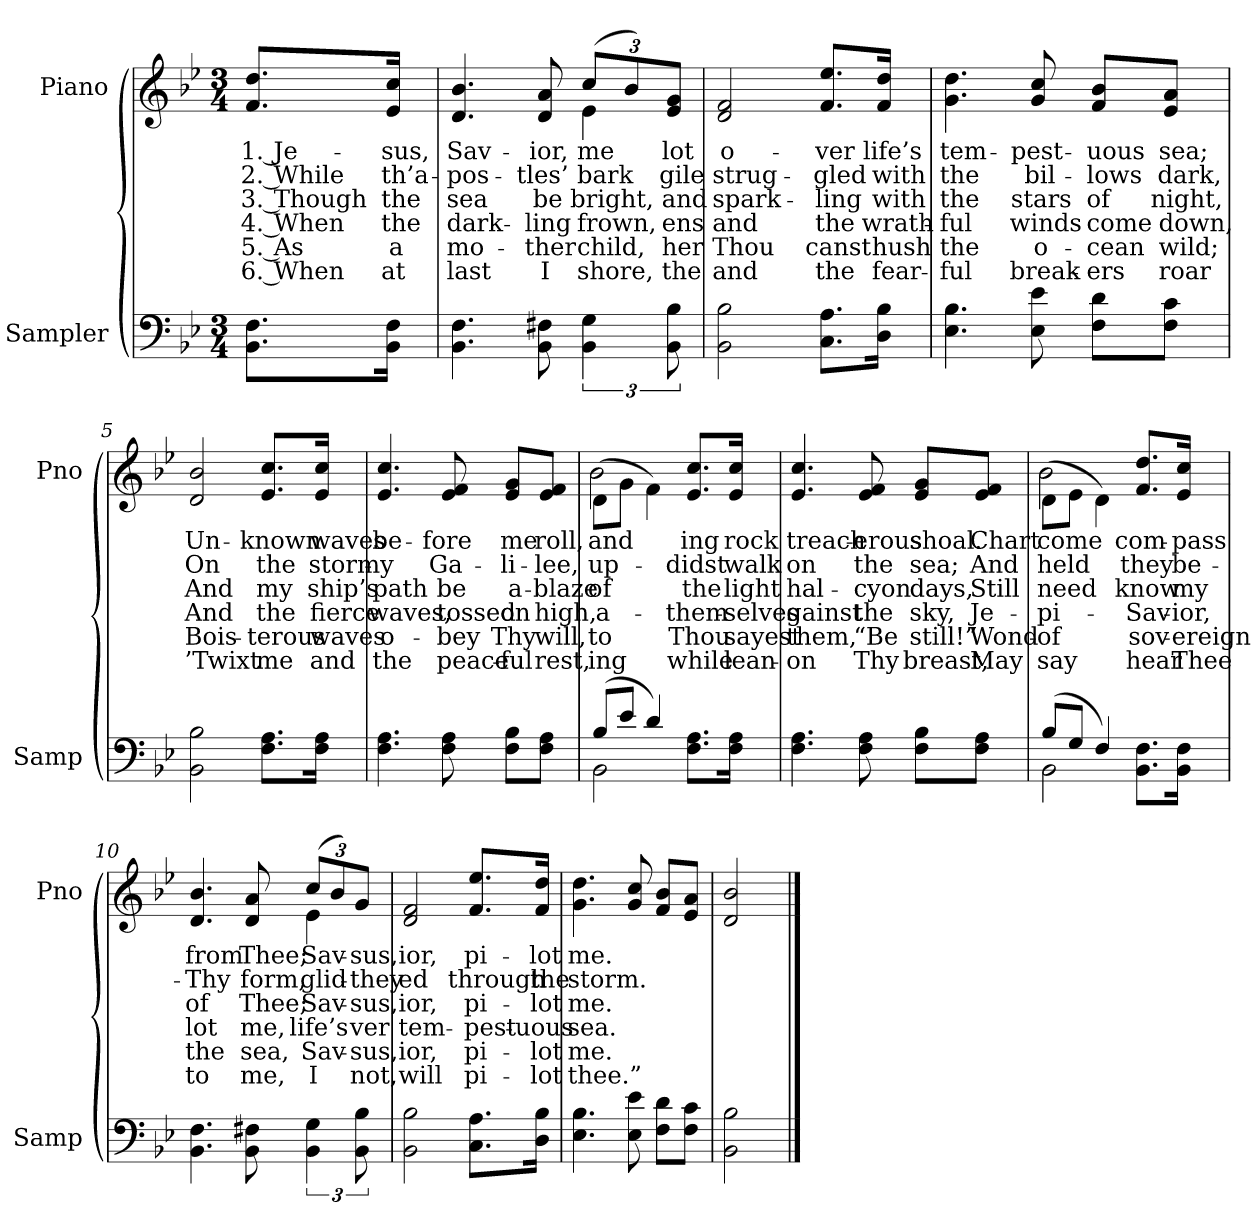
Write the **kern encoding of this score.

**kern	**kern	**text	**text	**text	**text	**text	**text
*part2	*part1	*part1	*part1	*part1	*part1	*part1	*part1
*staff2	*staff1	*staff1	*staff1	*staff1	*staff1	*staff1	*staff1
*I"Sampler	*I"Piano	*	*	*	*	*	*
*I'Samp	*I'Pno	*	*	*	*	*	*
*clefF4	*clefG2	*	*	*	*	*	*
*k[b-e-]	*k[b-e-]	*	*	*	*	*	*
*B-:	*B-:	*	*	*	*	*	*
*M3/4	*M3/4	*	*	*	*	*	*
=1	=1	=1	=1	=1	=1	=1	=1
8.BB-\ 8.F\L	8.f/ 8.dd/L	1. Je-	2. While	3. Though	4. When	5. As	6. When
16BB-\ 16F\Jk	16e-/ 16cc/Jk	-sus,	th’a-	the	the	a	at
=2	=2	=2	=2	=2	=2	=2	=2
*	*^	*	*	*	*	*	*
4.BB-\ 4.F\	4.d 4.b-	2ryy	Sav-	-pos-	sea	dark-	mo-	last
8BB-\ 8F#X\	8d 8a	.	-ior,	-tles’	be	-ling	-ther	I
6BB-\ 6G\	(12cc/L	4e-	me	bark	bright,	frown,	child,	shore,
.	12b-/)	.	.	.	.	.	.	.
12BB-\ 12B-\	12e-/ 12g/J	.	-lot	-gile	and	-ens	her	the
*	*v	*v	*	*	*	*	*	*
=3	=3	=3	=3	=3	=3	=3	=3
2BB-\ 2B-\	2d/ 2f/	o-	strug-	spark-	and	Thou	and
8.C\ 8.A\L	8.f/ 8.ee-/L	-ver	-gled	-ling	the	canst	the
16D\ 16B-\Jk	16f/ 16dd/Jk	life’s	with	with	wrath-	hush	fear-
=4	=4	=4	=4	=4	=4	=4	=4
4.E-\ 4.B-\	4.g\ 4.dd\	tem-	the	the	-ful	the	-ful
8E-\ 8e-\	8g/ 8cc/	-pest-	bil-	stars	winds	o-	break-
8F\ 8d\L	8f/ 8b-/L	-uous	-lows	of	come	-cean	-ers
8F\ 8c\J	8e-/ 8a/J	sea;	dark,	night,	down,	wild;	roar
=5	=5	=5	=5	=5	=5	=5	=5
2BB-\ 2B-\	2d/ 2b-/	Un-	On	And	And	Bois-	’Twixt
8.F\ 8.A\L	8.e-/ 8.cc/L	-known	the	my	the	-terous	me
16F\ 16A\Jk	16e-/ 16cc/Jk	waves	storm-	ship’s	fierce	waves	and
=6	=6	=6	=6	=6	=6	=6	=6
4.F\ 4.A\	4.e-/ 4.cc/	be-	-y	path	waves,	o-	the
8F\ 8A\	8e-/ 8f/	-fore	Ga-	be	tossed	-bey	peace-
8F\ 8B-\L	8e-/ 8g/L	me	-li-	a-	on	Thy	-ful
8F\ 8A\J	8e-/ 8f/J	roll,	-lee,	-blaze	high,	will,	rest,
=7	=7	=7	=7	=7	=7	=7	=7
*^	*^	*	*	*	*	*	*
(8B-/L	2BB-	(8d\L	2b-	and	up-	of	a-	to	-ing
8e-/J	.	8g\J	.	.	.	.	.	.	.
4d/)	.	4f\)	.	.	.	.	.	.	.
8.F\ 8.A\L	4ryy	8.e-/ 8.cc/L	4ryy	-ing	didst	the	them-	Thou	while
16F\ 16A\Jk	.	16e-/ 16cc/Jk	.	rock	walk	light	-selves	sayest	lean-
*v	*v	*	*	*	*	*	*	*	*
*	*v	*v	*	*	*	*	*	*
=8	=8	=8	=8	=8	=8	=8	=8
4.F\ 4.A\	4.e-/ 4.cc/	treach-	-on	hal-	-gainst	them,	on
8F\ 8A\	8e-/ 8f/	-erous	the	-cyon	the	“Be	Thy
8F\ 8B-\L	8e-/ 8g/L	shoal.	sea;	days,	sky,	still!”	breast,
8F\ 8A\J	8e-/ 8f/J	Chart	And	Still	Je-	Wond-	May
=9	=9	=9	=9	=9	=9	=9	=9
*^	*^	*	*	*	*	*	*
(8B-/L	2BB-	(8d\L	2b-	come	-held	need	pi-	of	say
8G/J	.	8e-\J	.	.	.	.	.	.	.
4F/)	.	4d\)	.	.	.	.	.	.	.
8.BB-\ 8.F\L	4ryy	8.f/ 8.dd/L	4ryy	com-	they	know	Sav-	sov-	hear
16BB-\ 16F\Jk	.	16e-/ 16cc/Jk	.	-pass	be-	my	-ior,	-ereign	Thee
*v	*v	*	*	*	*	*	*	*	*
=10	=10	=10	=10	=10	=10	=10	=10	=10
4.BB-\ 4.F\	4.d/ 4.b-/	2ryy	from	Thy	of	-lot	the	to
8BB-\ 8F#X\	8d/ 8a/	.	Thee;	form,	Thee;	me,	sea,	me,
6BB-\ 6G\	(12cc/L	4e-	Sav-	glid-	Sav-	life’s	Sav-	I
.	12b-/)	.	.	.	.	.	.	.
12BB-\ 12B-\	12g/J	.	-sus,	they	-sus,	-ver	-sus,	not,
*	*v	*v	*	*	*	*	*	*
=11	=11	=11	=11	=11	=11	=11	=11
2BB-\ 2B-\	2d/ 2f/	-ior,	-ed	-ior,	tem-	-ior,	will
8.C\ 8.A\L	8.f/ 8.ee-/L	pi-	through	pi-	-pest-	pi-	pi-
16D\ 16B-\Jk	16f/ 16dd/Jk	-lot	the	-lot	-uous	-lot	-lot
=12	=12	=12	=12	=12	=12	=12	=12
4.E-\ 4.B-\	4.g\ 4.dd\	me.	storm.	me.	sea.	me.	thee.”
8E-\ 8e-\	8g/ 8cc/	.	.	.	.	.	.
8F\ 8d\L	8f/ 8b-/L	.	.	.	.	.	.
8F\ 8c\J	8e-/ 8a/J	.	.	.	.	.	.
=13	=13	=13	=13	=13	=13	=13	=13
2BB-\ 2B-\	2d/ 2b-/	.	.	.	.	.	.
==	==	==	==	==	==	==	==
*-	*-	*-	*-	*-	*-	*-	*-
